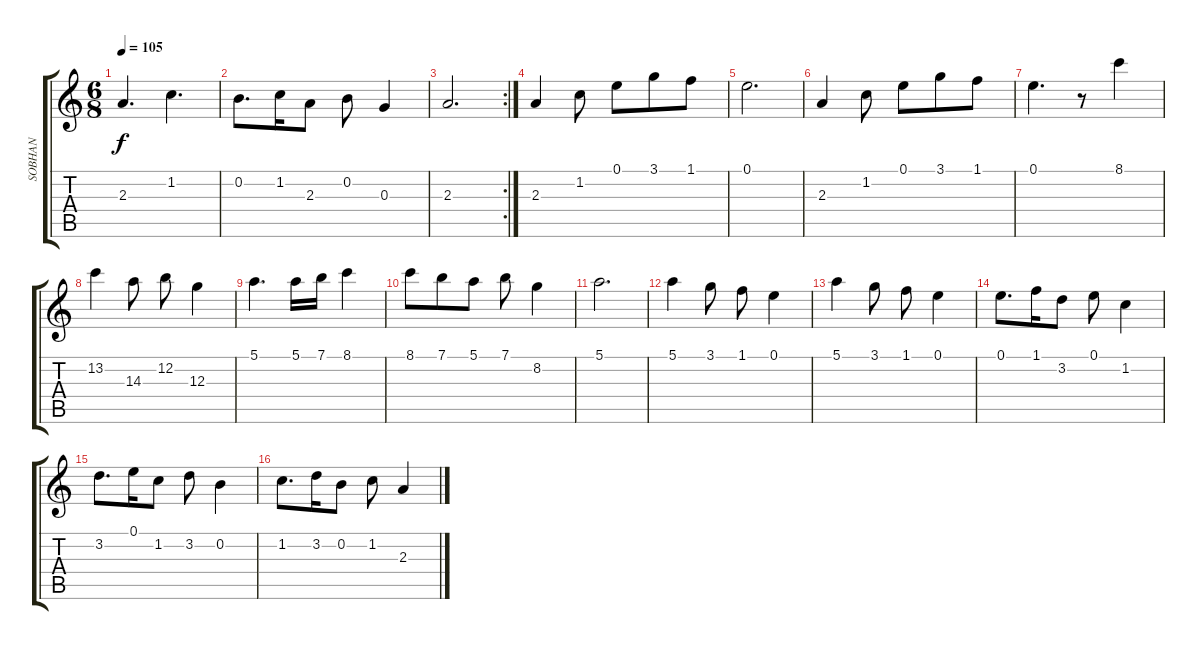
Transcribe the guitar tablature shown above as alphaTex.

\track ("SOBHAN" "SOBHAN") {instrument acousticguitarnylon}
\staff {score tabs}
\tuning (E4 B3 G3 D3 A2 E2) {hide}
\ts (6 8)
\tempo 105
\clef g2
\ks c
2.3.4{d dy f} 1.2.4{d} |
0.2.8{d} 1.2.16 2.3.8 0.2.8 0.3.4 |
\rc 2
2.3.2{d} |
2.3.4 1.2.8 0.1.8 3.1.8 1.1.8 |
0.1.2{d} |
2.3.4 1.2.8 0.1.8 3.1.8 1.1.8 |
0.1.4{d} r.8 8.1.4 |
13.2.4 14.3.8 12.2.8 12.3.4 |
5.1.4{d} 5.1.16 7.1.16 8.1.4 |
8.1.8 7.1.8 5.1.8 7.1.8 8.2.4 |
5.1.2{d} |
5.1.4 3.1.8 1.1.8 0.1.4 |
5.1.4 3.1.8 1.1.8 0.1.4 |
0.1.8{d} 1.1.16 3.2.8 0.1.8 1.2.4 |
3.2.8{d} 0.1.16 1.2.8 3.2.8 0.2.4 |
1.2.8{d} 3.2.16 0.2.8 1.2.8 2.3.4
